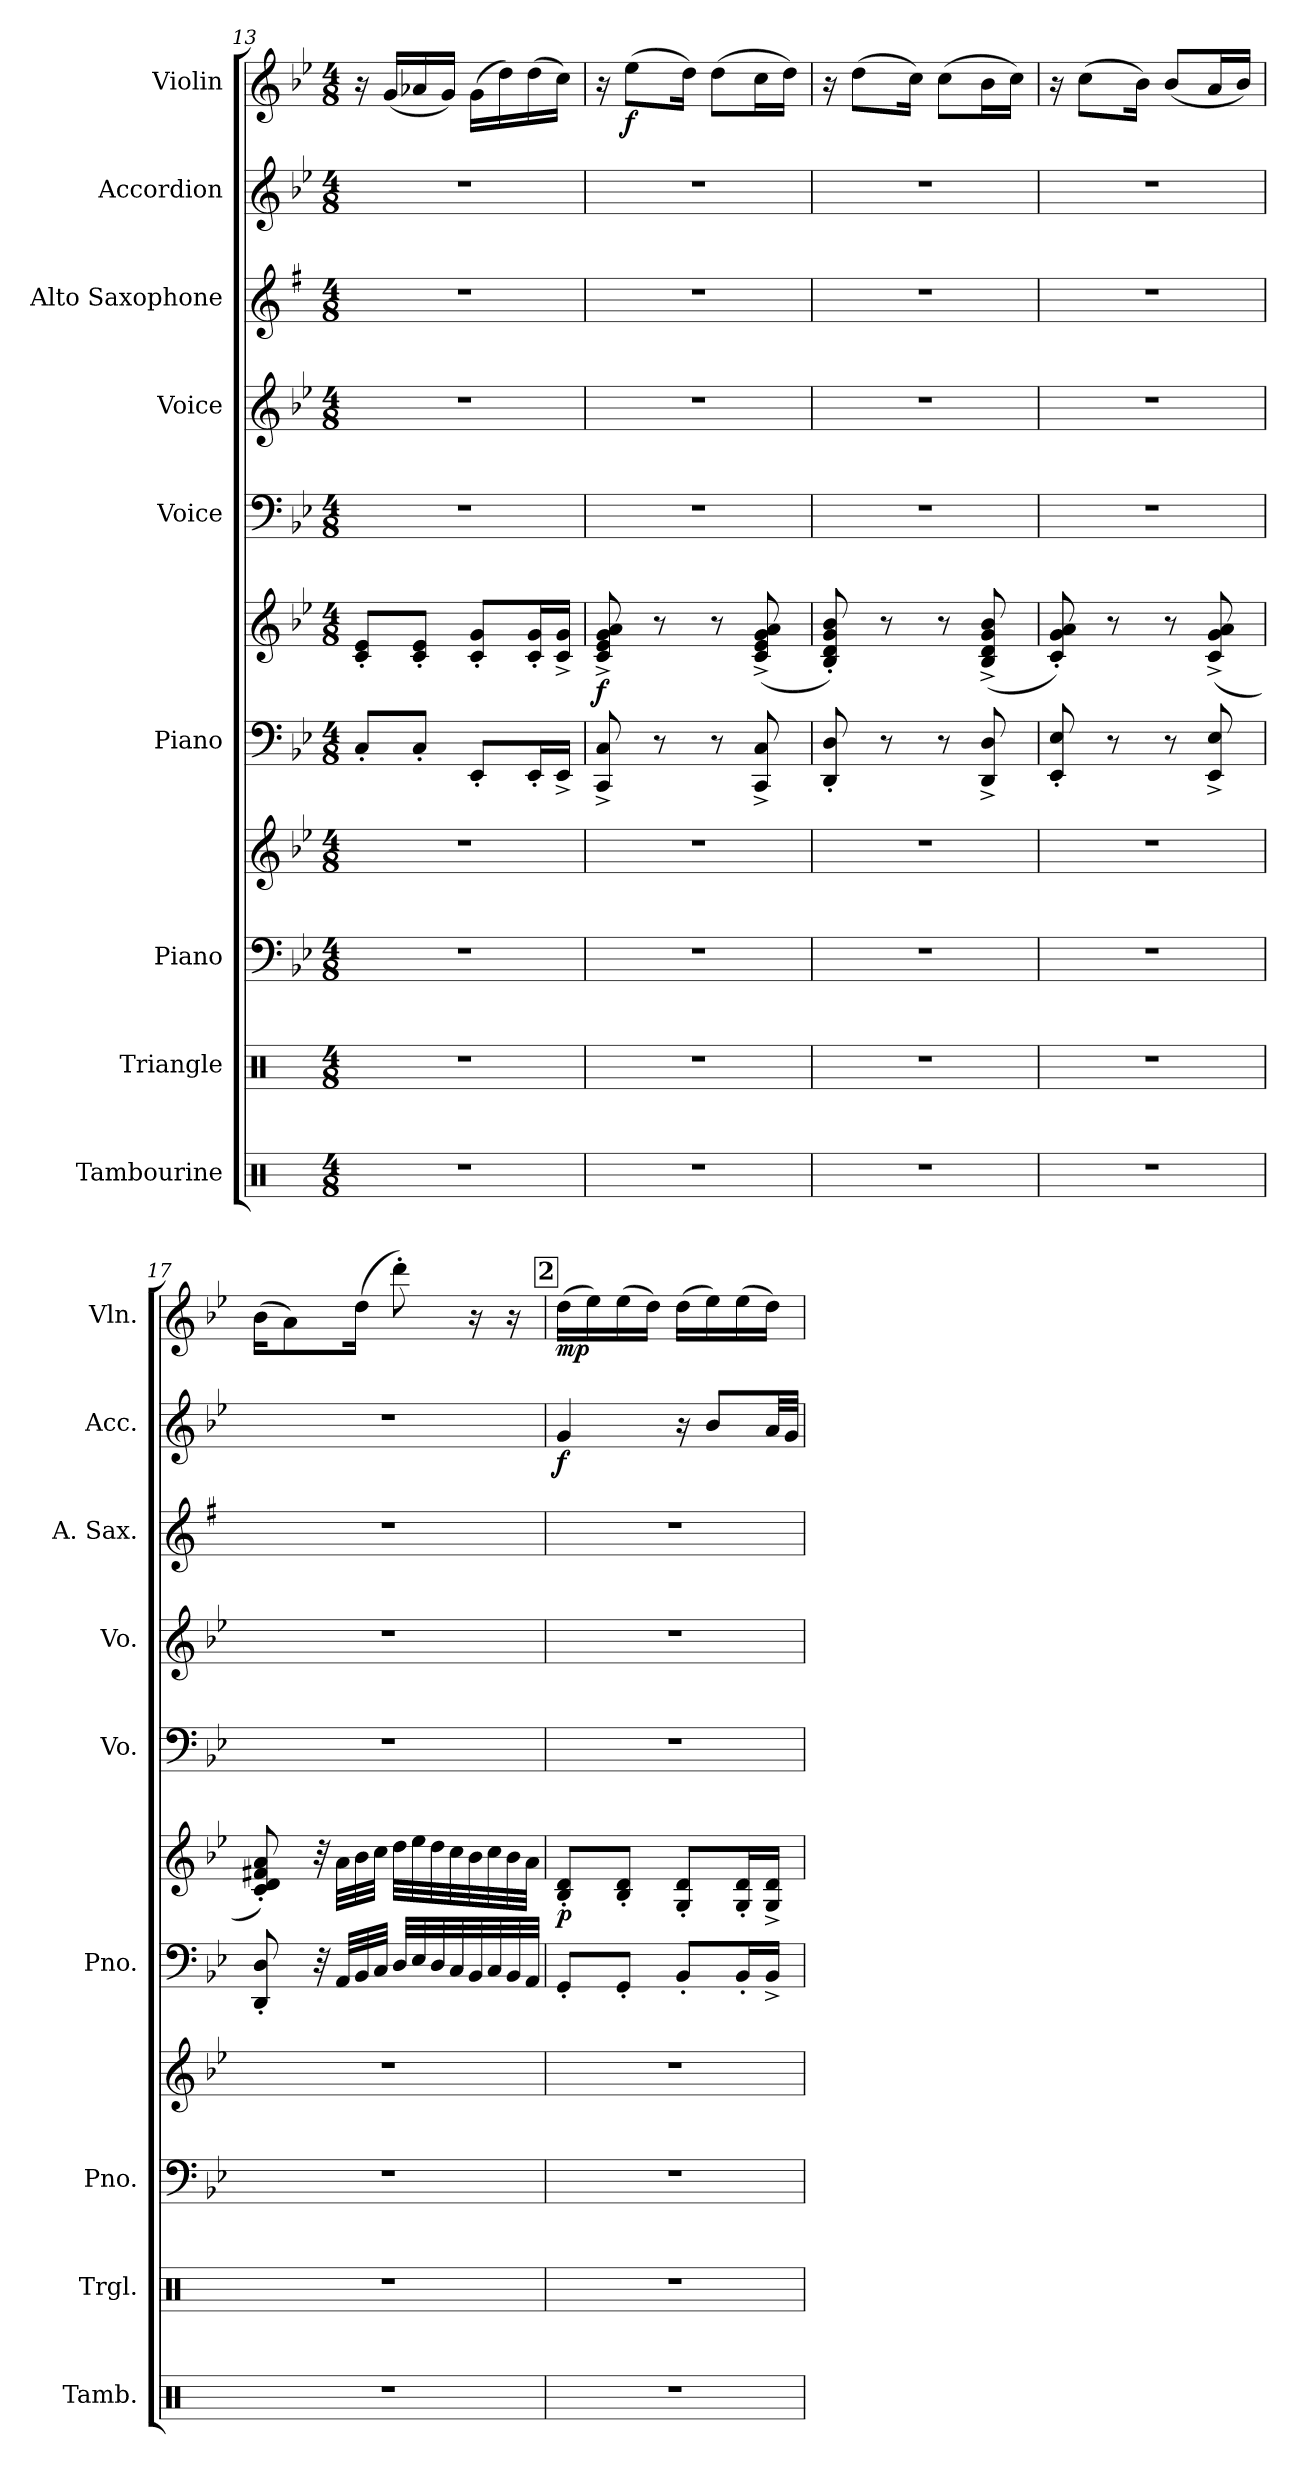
**kern	**kern	**kern	**kern	**kern	**kern	**dynam	**kern	**kern	**kern	**kern	**dynam	**kern	**dynam
*part9	*part8	*part7	*part7	*part6	*part6	*part6	*part5	*part4	*part3	*part2	*part2	*part1	*part1
*staff11	*staff10	*staff9	*staff8	*staff7	*staff6	*staff6/7	*staff5	*staff4	*staff3	*staff2	*staff2	*staff1	*staff1
*I"Tambourine	*I"Triangle	*I"Piano	*	*I"Piano	*	*	*I"Voice	*I"Voice	*I"Alto Saxophone	*I"Accordion	*	*I"Violin	*
*I'Tamb.	*I'Trgl.	*I'Pno.	*	*I'Pno.	*	*	*I'Vo.	*I'Vo.	*I'A. Sax.	*I'Acc.	*	*I'Vln.	*
*clefX	*clefX	*clefF4	*clefG2	*clefF4	*clefG2	*	*clefF4	*clefG2	*clefG2	*clefG2	*	*clefG2	*
*	*	*	*	*	*	*	*	*	*ITrd5c9	*	*	*	*
*k[]	*k[]	*k[b-e-]	*k[b-e-]	*k[b-e-]	*k[b-e-]	*	*k[b-e-]	*k[b-e-]	*k[b-e-]	*k[b-e-]	*	*k[b-e-]	*
*M4/8	*M4/8	*M4/8	*M4/8	*M4/8	*M4/8	*	*M4/8	*M4/8	*M4/8	*M4/8	*	*M4/8	*
=13	=13	=13	=13	=13	=13	=13	=13	=13	=13	=13	=13	=13	=13
2r	2r	2r	2r	8C'/L	8c/' 8e-/'L	.	2r	2r	2r	2r	.	16r	.
.	.	.	.	.	.	.	.	.	.	.	.	(16g/LL	.
.	.	.	.	8C'/J	8c/' 8e-/'J	.	.	.	.	.	.	16a-X/	.
.	.	.	.	.	.	.	.	.	.	.	.	16g/JJ)	.
.	.	.	.	8EE-'/L	8c/' 8g/'L	.	.	.	.	.	.	(16g\LL	.
.	.	.	.	.	.	.	.	.	.	.	.	16dd\)	.
.	.	.	.	16EE-'/L	16c/' 16g/'L	.	.	.	.	.	.	(16dd\	.
.	.	.	.	16EE-^/JJ	16c/^ 16g/^JJ	.	.	.	.	.	.	16cc\JJ)	.
!!LO:PB:g=z
=14	=14	=14	=14	=14	=14	=14	=14	=14	=14	=14	=14	=14	=14
!	!	!	!	!	!	!LO:DY:b	!	!	!	!	!	!	!
2r	2r	2r	2r	8CC/^ 8C/^	8c/^ 8e-/^ 8g/^ 8a/^	f	2r	2r	2r	2r	.	16r	.
!	!	!	!	!	!	!	!	!	!	!	!	!	!LO:DY:b
.	.	.	.	.	.	.	.	.	.	.	.	(8ee-\L	f
.	.	.	.	8r	8r	.	.	.	.	.	.	.	.
.	.	.	.	.	.	.	.	.	.	.	.	16dd\Jk)	.
.	.	.	.	8r	8r	.	.	.	.	.	.	(8dd\L	.
.	.	.	.	8CC/^ 8C/^	(8c/^ 8e-/^ 8g/^ 8a/^	.	.	.	.	.	.	16cc\L	.
.	.	.	.	.	.	.	.	.	.	.	.	16dd\JJ)	.
=15	=15	=15	=15	=15	=15	=15	=15	=15	=15	=15	=15	=15	=15
2r	2r	2r	2r	8DD/' 8D/'	8B-/' 8d/' 8g/' 8b-/')	.	2r	2r	2r	2r	.	16r	.
.	.	.	.	.	.	.	.	.	.	.	.	(8dd\L	.
.	.	.	.	8r	8r	.	.	.	.	.	.	.	.
.	.	.	.	.	.	.	.	.	.	.	.	16cc\Jk)	.
.	.	.	.	8r	8r	.	.	.	.	.	.	(8cc\L	.
.	.	.	.	8DD/^ 8D/^	(8B-/^ 8d/^ 8g/^ 8b-/^	.	.	.	.	.	.	16b-\L	.
.	.	.	.	.	.	.	.	.	.	.	.	16cc\JJ)	.
=16	=16	=16	=16	=16	=16	=16	=16	=16	=16	=16	=16	=16	=16
2r	2r	2r	2r	8EE-/' 8E-/'	8c/' 8g/' 8a/')	.	2r	2r	2r	2r	.	16r	.
.	.	.	.	.	.	.	.	.	.	.	.	(8cc\L	.
.	.	.	.	8r	8r	.	.	.	.	.	.	.	.
.	.	.	.	.	.	.	.	.	.	.	.	16b-\Jk)	.
.	.	.	.	8r	8r	.	.	.	.	.	.	(8b-/L	.
.	.	.	.	8EE-/^ 8E-/^	(8c/^ 8g/^ 8a/^	.	.	.	.	.	.	16a/L	.
.	.	.	.	.	.	.	.	.	.	.	.	16b-/JJ)	.
=17	=17	=17	=17	=17	=17	=17	=17	=17	=17	=17	=17	=17	=17
2r	2r	2r	2r	8DD/' 8D/'	8c/' 8d/' 8f#X/' 8a/')	.	2r	2r	2r	2r	.	(16b-\KL	.
.	.	.	.	.	.	.	.	.	.	.	.	8a\)	.
.	.	.	.	32r	32r	.	.	.	.	.	.	.	.
.	.	.	.	32AA/LLL	32a\LLL	.	.	.	.	.	.	.	.
.	.	.	.	32BB-/	32b-\	.	.	.	.	.	.	(16dd\Jk	.
.	.	.	.	32C/JJJ	32cc\JJJ	.	.	.	.	.	.	.	.
.	.	.	.	32D/LLL	32dd\LLL	.	.	.	.	.	.	8ddd'\)	.
.	.	.	.	32E-/	32ee-\	.	.	.	.	.	.	.	.
.	.	.	.	32D/	32dd\	.	.	.	.	.	.	.	.
.	.	.	.	32C/	32cc\	.	.	.	.	.	.	.	.
.	.	.	.	32BB-/	32b-\	.	.	.	.	.	.	16r	.
.	.	.	.	32C/	32cc\	.	.	.	.	.	.	.	.
.	.	.	.	32BB-/	32b-\	.	.	.	.	.	.	16r	.
.	.	.	.	32AA/JJJ	32a\JJJ	.	.	.	.	.	.	.	.
!!LO:PB:g=z
!!LO:REH:place=s1:a:B:fs=14:t=2
=18	=18	=18	=18	=18	=18	=18	=18	=18	=18	=18	=18	=18	=18
!	!	!	!	!	!	!LO:DY:b	!	!	!	!	!LO:DY:b	!	!LO:DY:b
2r	2r	2r	2r	8GG'/L	8B-/' 8d/'L	p	2r	2r	2r	4g/	f	(16dd\LL	mp
.	.	.	.	.	.	.	.	.	.	.	.	16ee-\)	.
.	.	.	.	8GG'/J	8B-/' 8d/'J	.	.	.	.	.	.	(16ee-\	.
.	.	.	.	.	.	.	.	.	.	.	.	16dd\JJ)	.
.	.	.	.	8BB-'/L	8G/' 8d/'L	.	.	.	.	16r	.	(16dd\LL	.
.	.	.	.	.	.	.	.	.	.	8b-/L	.	16ee-\)	.
.	.	.	.	16BB-'/L	16G/' 16d/'L	.	.	.	.	.	.	(16ee-\	.
.	.	.	.	16BB-^/JJ	16G/^ 16d/^JJ	.	.	.	.	32a/LL	.	16dd\JJ)	.
.	.	.	.	.	.	.	.	.	.	32g/JJJ	.	.	.
=	=	=	=	=	=	=	=	=	=	=	=	=	=
*-	*-	*-	*-	*-	*-	*-	*-	*-	*-	*-	*-	*-	*-
